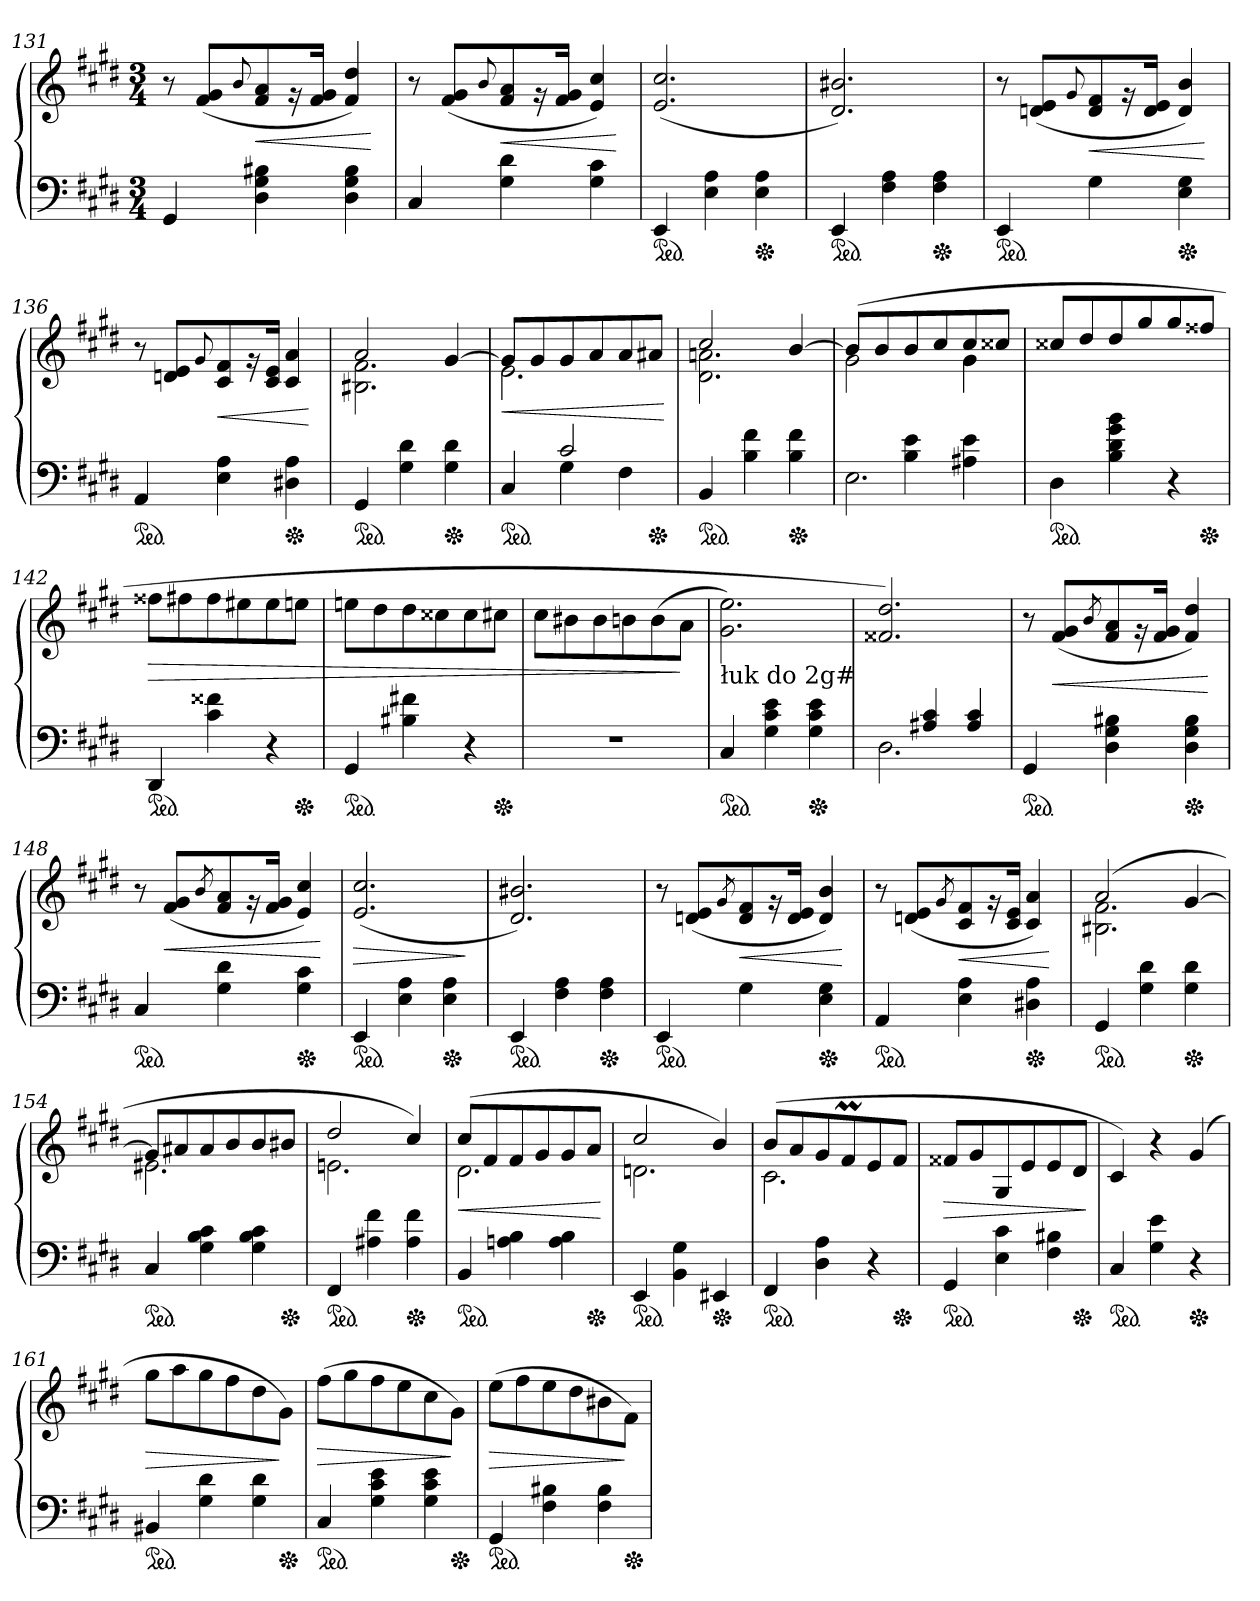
**kern	**kern	**dynam
*part1	*part1	*part1
*staff2	*staff1	*staff1/2
*clefF4	*clefG2	*
*k[f#c#g#d#]	*k[f#c#g#d#]	*
*M3/4	*M3/4	*
=131	=131	=131
4GG#	8r	.
.	(<8f# 8g#L	.
.	8qqb/	.
4D# 4G# 4B#X	8f# 8a	<
.	16rg	.
.	16f# 16g#Jk	.
4D# 4G# 4B#	4f# 4dd#)	.
.	.	[
=132	=132	=132
4C#	8r	.
.	(<8f# 8g#L	.
.	8qqb/	.
4G# 4d#	8f# 8a	<
.	16rg	.
.	16f# 16g#Jk	.
4G# 4c#	4e 4cc#)	.
.	.	[
=133	=133	=133
*ped	*	*
4EE	(<2.e 2.cc#	.
4E 4A	.	.
*Xped	*	*
4E 4A	.	.
=134	=134	=134
*ped	*	*
4EE	2.d# 2.b#X)	.
4F# 4A	.	.
*Xped	*	*
4F# 4A	.	.
=135	=135	=135
*ped	*	*
4EE	8r	.
.	(<8dn 8eL	.
.	8qqg#/	.
4G#	8d 8f#	<
.	16rg	.
.	16d 16eJk	.
*Xped	*	*
4E 4G#	4d 4b)	.
.	.	[
=136	=136	=136
*ped	*	*
4AA	8r	.
.	8dn 8eL	.
.	8qqg#/	.
4E 4A	8c# 8f#	<
.	16rg	.
.	16c# 16eJk	.
*Xped	*	*
4D#X 4A	4c# 4a	.
.	.	[
=137	=137	=137
*	*^	*
*ped	*	*	*
4GG#	2a	2.B#X 2.f#	.
4G# 4d#	.	.	.
*Xped	*	*	*
4G# 4d#	[4g#	.	.
=138	=138	=138	=138
*^	*	*	*
*ped	*	*	*	*
4C#	4ryy	8g#L]	2.e	<
.	.	8g#	.	.
2c#	4G#	8g#	.	.
.	.	8a	.	.
.	4F#	8a	.	.
*Xped	*	*	*	*
.	.	8a#XJ	.	.
*v	*v	*	*	*
*	*v	*v	*
.	.	[
=139	=139	=139
*	*^	*
*ped	*	*	*
4BB	2cc#	2.d# 2.an	.
4B 4f#	.	.	.
*Xped	*	*	*
4B 4f#	[4b	.	.
=140	=140	=140	=140
*^	*	*	*
4ryy	2.E	(>8bL]	2g#	.
.	.	8b	.	.
4B\ 4e\	.	8b	.	.
.	.	8cc#	.	.
4A#X\ 4e\	.	8cc#	4g#	.
.	.	8cc##XJ	.	.
*v	*v	*	*	*
*	*v	*v	*
=141	=141	=141
*ped	*	*
4D#	8cc##X/L	.
.	8dd#	.
4B\ 4d#\ 4g#\ 4b\	8dd#	.
.	8gg#	.
4r	8gg#	.
*Xped	*	*
.	8ff##XJ	.
=142	=142	=142
*ped	*	*
4DD#	8ff##XL	>
.	8ff#X	.
4c# 4f##X	8ff#	.
.	8ee#X	.
4r	8ee#	.
*Xped	*	*
.	8eenJ	.
=143	=143	=143
*ped	*	*
4GG#	8eenL	.
.	8dd#	.
4B#X 4f#X	8dd#	.
.	8cc##X	.
4r	8cc##	.
*Xped	*	*
.	8cc#XJ	.
=144	=144	=144
2.r	8cc#L	.
.	8b#X	.
.	8b#	.
.	8bn	.
.	(>8b	.
.	8aJ	]
=145	=145	=145
!	!LO:TX:b:t=łuk do 2g#	!
*ped	*	*
4C#	2.g# 2.ee)	.
4G# 4c# 4e	.	.
*Xped	*	*
4G# 4c# 4e	.	.
=146	=146	=146
*^	*	*
4ryy	2.D#	2.f##X 2.dd#)	.
4A#X 4c#	.	.	.
4A# 4c#	.	.	.
*v	*v	*	*
=147	=147	=147
*ped	*	*
4GG#	8r	.
.	(<8f# 8g#L	<
.	8qb/	.
4D# 4G# 4B#X	8f# 8a	.
.	16rg	.
.	16f# 16g#Jk	.
*Xped	*	*
4D# 4G# 4B#	4f# 4dd#)	.
.	.	[
=148	=148	=148
*ped	*	*
4C#	8r	.
.	(<8f# 8g#L	<
.	8qb/	.
4G# 4d#	8f# 8a	.
.	16rg	.
.	16f# 16g#Jk	.
*Xped	*	*
4G# 4c#	4e 4cc#)	.
.	.	[
=149	=149	=149
*ped	*	*
4EE	(<2.e 2.cc#	>
4E 4A	.	.
*Xped	*	*
4E 4A	.	.
.	.	]
=150	=150	=150
*ped	*	*
4EE	2.d# 2.b#X)	.
4F# 4A	.	.
*Xped	*	*
4F# 4A	.	.
=151	=151	=151
*ped	*	*
4EE	8r	.
.	(<8dn 8eL	.
.	8qg#/	.
4G#	8d 8f#	<
.	16rg	.
.	16d 16eJk	.
*Xped	*	*
4E 4G#	4d 4b)	.
.	.	[
=152	=152	=152
*ped	*	*
4AA	8r	.
.	(<8dn 8eL	.
.	8qg#/	.
4E 4A	8c# 8f#	<
.	16rg	.
.	16c# 16eJk	.
*Xped	*	*
4D#X 4A	4c# 4a)	.
.	.	[
=153	=153	=153
*	*^	*
*ped	*	*	*
4GG#	(>2a	2.B#X 2.f#	.
4G# 4d#	.	.	.
*Xped	*	*	*
4G# 4d#	[4g#	.	.
=154	=154	=154	=154
*ped	*	*	*
4C#	8g#L]	2.e#X	.
.	8a#X	.	.
4G# 4B 4c#	8a#	.	.
.	8b	.	.
4G# 4B 4c#	8b	.	.
*Xped	*	*	*
.	8b#XJ	.	.
=155	=155	=155	=155
*ped	*	*	*
4FF#	2dd#	2.en	.
4A#X\ 4f#\	.	.	.
*Xped	*	*	*
4A#\ 4f#\	4cc#)	.	.
=156	=156	=156	=156
*ped	*	*	*
4BB	(>8cc#L	2.d#	<
.	8f#	.	.
4An 4B	8f#	.	.
.	8g#	.	.
4A 4B	8g#	.	.
*Xped	*	*	*
.	8aJ	.	.
*	*v	*v	*
.	.	[
=157	=157	=157
*	*^	*
*ped	*	*	*
4EE	2cc#	2.dn	.
4BB 4G#	.	.	.
*Xped	*	*	*
4EE#X	4b)	.	.
=158	=158	=158	=158
*ped	*	*	*
4FF#	(>8bL	2.c#	.
.	8a	.	.
4D# 4A	8g#	.	.
.	8f#M	.	.
4r	8e	.	.
*Xped	*	*	*
.	8f#J	.	.
*	*v	*v	*
=159	=159	=159
*ped	*	*
4GG#	8f##XL	>
.	8g#	.
4E\ 4c#\	8G#/	.
.	8e	.
4F# 4B#X	8e	.
*Xped	*	*
.	8d#J	.
.	.	]
=160	=160	=160
*ped	*	*
4C#	4c#)	.
4G# 4e	4r	.
*Xped	*	*
4r	(>4g#	.
=161	=161	=161
*ped	*	*
4BB#X	8gg#L	>
.	8aa	.
4G# 4d#	8gg#	.
.	8ff#	.
4G# 4d#	8dd#	.
*Xped	*	*
.	8g#J)	]
=162	=162	=162
*ped	*	*
4C#	(>8ff#L	>
.	8gg#	.
4G# 4c# 4e	8ff#	.
.	8ee	.
4G# 4c# 4e	8cc#	.
*Xped	*	*
.	8g#J)	]
=163	=163	=163
*ped	*	*
4GG#	(>8eeL	>
.	8ff#	.
4F# 4B#X	8ee	.
.	8dd#	.
4F# 4B#	8b#X	.
*Xped	*	*
.	8f#J)	]
=	=	=
*-	*-	*-
